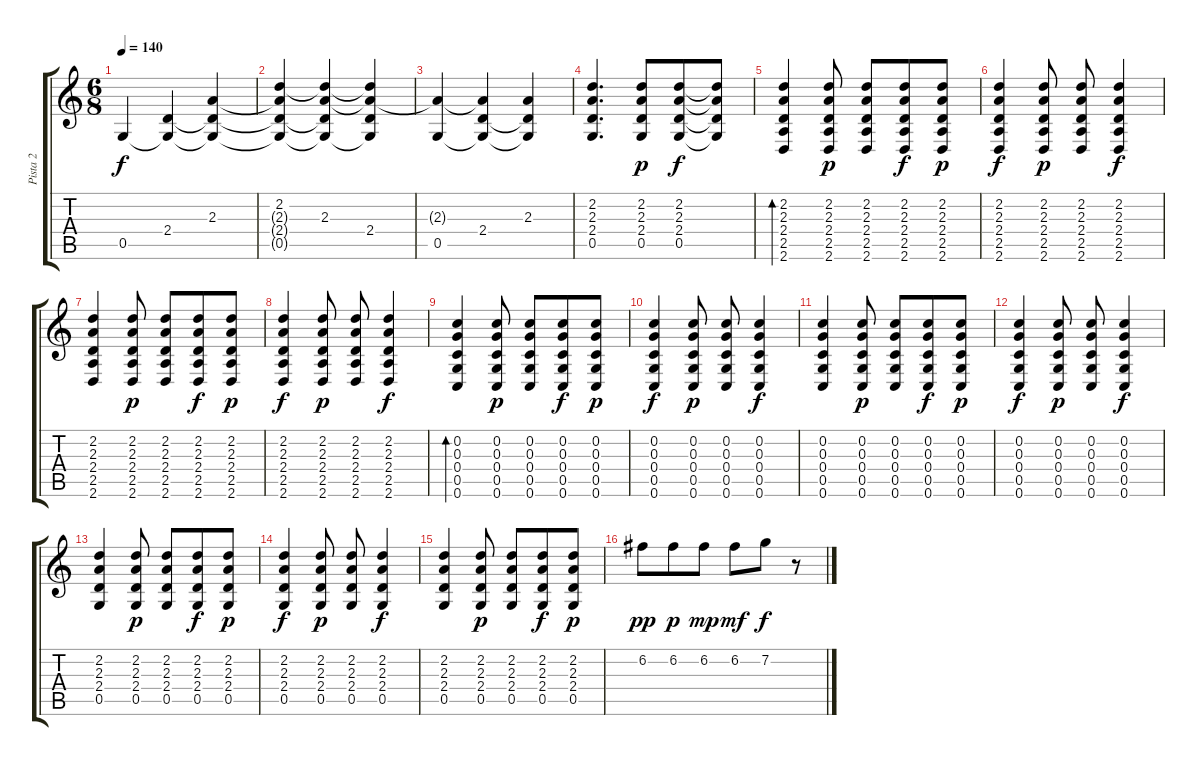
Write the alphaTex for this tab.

\track ("Pista 2" "Pista 2") {instrument acousticguitarsteel}
\staff {score tabs}
\tuning (E4 C4 G3 C3 G2 C2) {hide}
\ts (6 8)
\tempo 140
\clef g2
\ks c
0.5.4{dy f} (2.4 0.5{t}).4 (2.3 2.4{t} 0.5{t}).4 |
(2.2 2.3{t} 2.4{t} 0.5{t}).4 (2.2{t} 2.3 2.4{t} 0.5{t}).4 (2.2{t} 2.3{t} 2.4 0.5{t}).4 |
(2.3{t} 0.5).4 (2.3{t} 2.4 0.5{t}).4 (2.3 2.4{t} 0.5{t}).4 |
(2.2 2.3 2.4 0.5).4{d} (2.2 2.3 2.4 0.5).8{dy p} (2.2 2.3 2.4 0.5).8{dy f} (2.2{t} 2.3{t} 2.4{t} 0.5{t}).8 |
(2.2 2.3 2.4 2.5 2.6).4{bd 240} (2.2 2.3 2.4 2.5 2.6).8{dy p} (2.2 2.3 2.4 2.5 2.6).8 (2.2 2.3 2.4 2.5 2.6).8{dy f} (2.2 2.3 2.4 2.5 2.6).8{dy p} |
(2.2 2.3 2.4 2.5 2.6).4{dy f} (2.2 2.3 2.4 2.5 2.6).8{dy p} (2.2 2.3 2.4 2.5 2.6).8 (2.2 2.3 2.4 2.5 2.6).4{dy f} |
(2.2 2.3 2.4 2.5 2.6).4 (2.2 2.3 2.4 2.5 2.6).8{dy p} (2.2 2.3 2.4 2.5 2.6).8 (2.2 2.3 2.4 2.5 2.6).8{dy f} (2.2 2.3 2.4 2.5 2.6).8{dy p} |
(2.2 2.3 2.4 2.5 2.6).4{dy f} (2.2 2.3 2.4 2.5 2.6).8{dy p} (2.2 2.3 2.4 2.5 2.6).8 (2.2 2.3 2.4 2.5 2.6).4{dy f} |
(0.2 0.3 0.4 0.5 0.6).4{bd 240} (0.2 0.3 0.4 0.5 0.6).8{dy p} (0.2 0.3 0.4 0.5 0.6).8 (0.2 0.3 0.4 0.5 0.6).8{dy f} (0.2 0.3 0.4 0.5 0.6).8{dy p} |
(0.2 0.3 0.4 0.5 0.6).4{dy f} (0.2 0.3 0.4 0.5 0.6).8{dy p} (0.2 0.3 0.4 0.5 0.6).8 (0.2 0.3 0.4 0.5 0.6).4{dy f} |
(0.2 0.3 0.4 0.5 0.6).4 (0.2 0.3 0.4 0.5 0.6).8{dy p} (0.2 0.3 0.4 0.5 0.6).8 (0.2 0.3 0.4 0.5 0.6).8{dy f} (0.2 0.3 0.4 0.5 0.6).8{dy p} |
(0.2 0.3 0.4 0.5 0.6).4{dy f} (0.2 0.3 0.4 0.5 0.6).8{dy p} (0.2 0.3 0.4 0.5 0.6).8 (0.2 0.3 0.4 0.5 0.6).4{dy f} |
(2.2 2.3 2.4 0.5).4 (2.2 2.3 2.4 0.5).8{dy p} (2.2 2.3 2.4 0.5).8 (2.2 2.3 2.4 0.5).8{dy f} (2.2 2.3 2.4 0.5).8{dy p} |
(2.2 2.3 2.4 0.5).4{dy f} (2.2 2.3 2.4 0.5).8{dy p} (2.2 2.3 2.4 0.5).8 (2.2 2.3 2.4 0.5).4{dy f} |
(2.2 2.3 2.4 0.5).4 (2.2 2.3 2.4 0.5).8{dy p} (2.2 2.3 2.4 0.5).8 (2.2 2.3 2.4 0.5).8{dy f} (2.2 2.3 2.4 0.5).8{dy p} |
6.2.8{dy pp} 6.2.8{dy p} 6.2.8{dy mp} 6.2.8{dy mf} 7.2.8{dy f} r.8
